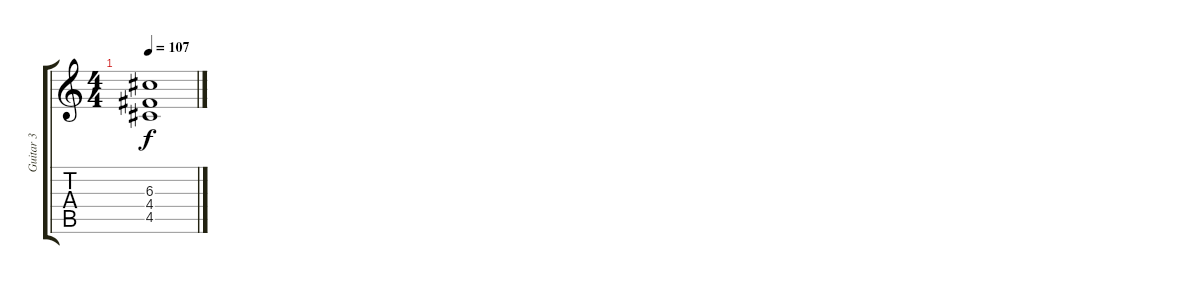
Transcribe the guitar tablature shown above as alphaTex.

\track ("Guitar 3" "Guitar 3") {instrument electricguitarclean}
\staff {score tabs}
\tuning (E4 B3 G3 D3 A2 E2) {hide}
\ts (4 4)
\tempo 107
\clef g2
\ks c
(6.3{t} 4.4{t} 4.5{t}).1{dy f}
